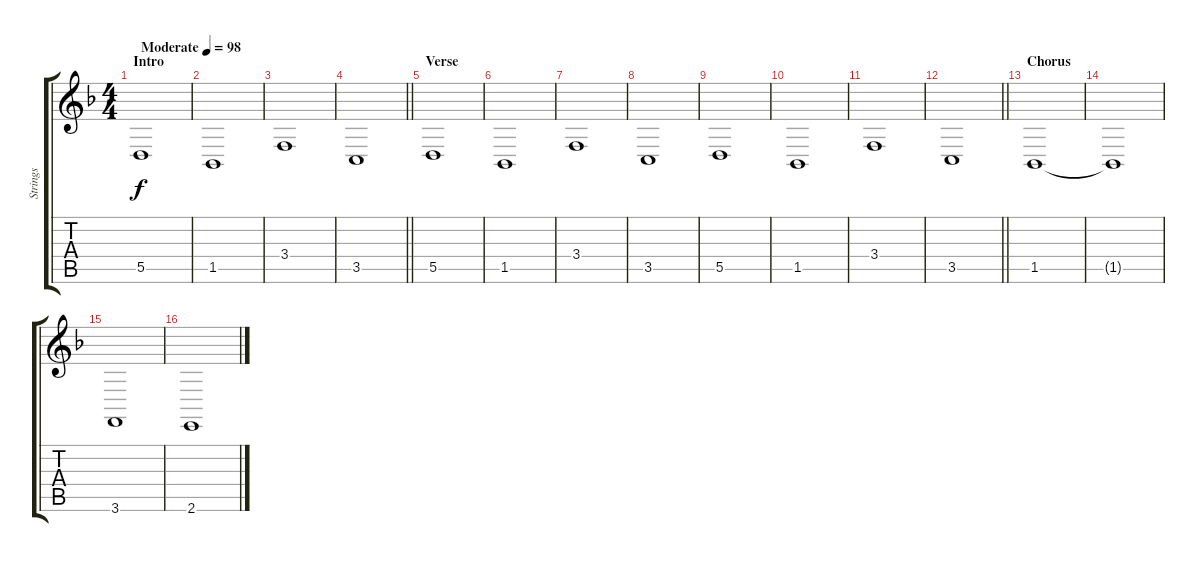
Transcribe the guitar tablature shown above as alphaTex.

\track ("Strings" "Strings") {instrument stringensemble2}
\staff {score tabs}
\tuning (E4 B3 G3 D3 A2 D2) {hide}
\ts (4 4)
\section ("" "Intro")
\tempo (98 "Moderate")
\clef g2
\ks f
5.5.1{dy f instrument stringensemble2} |
1.5.1 |
3.4.1 |
\barLineRight lightlight
3.5.1 |
\section ("" "Verse")
5.5.1 |
1.5.1 |
3.4.1 |
3.5.1 |
5.5.1 |
1.5.1 |
3.4.1 |
\barLineRight lightlight
3.5.1 |
\section ("" "Chorus")
1.5.1 |
1.5{t}.1 |
3.6.1 |
2.6.1
